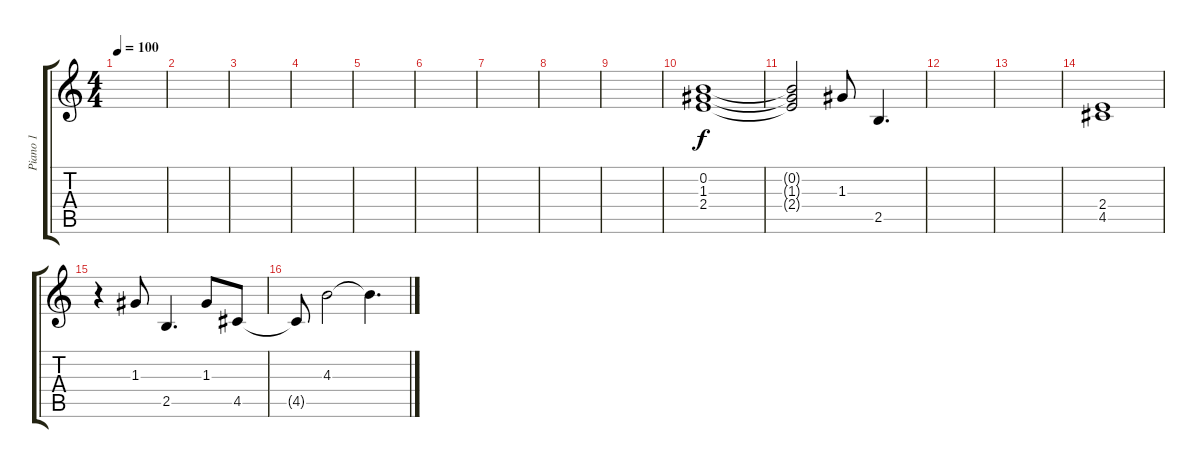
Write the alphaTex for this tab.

\track ("Piano 1" "Piano 1") {instrument brightacousticpiano}
\staff {score tabs}
\tuning (E5 B4 G4 D4 A3 E3) {hide}
\ts (4 4)
\tempo 100
\clef g2
\ks c
|
|
|
|
|
|
|
|
|
(0.2 1.3 2.4).1{volume 11} |
(0.2{t} 1.3{t} 2.4{t}).2 1.3.8 2.5.4{d} |
|
|
(2.4 4.5).1 |
r.4 1.3.8 2.5.4{d} 1.3.8 4.5.8 |
4.5{t}.8 4.3.2 4.3{t}.4{d}
